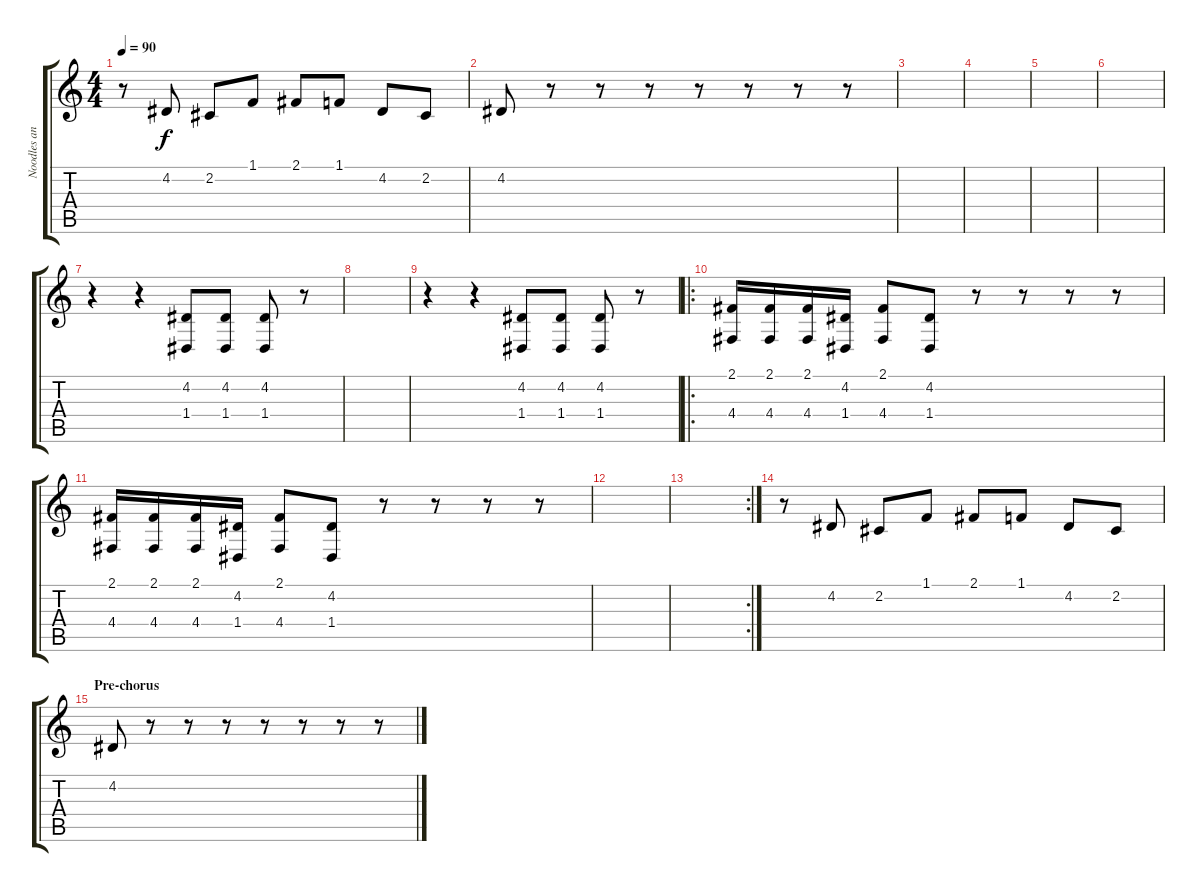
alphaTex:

\track ("Noodles and Greg.K (Backvocals)" "Noodles an") {instrument englishhorn}
\staff {score tabs}
\tuning (E4 B3 G3 D3 A2 E2) {hide}
\ts (4 4)
\tempo 90
\clef g2
\ks c
r.8{dy f instrument englishhorn} 4.2.8 2.2.8 1.1.8 2.1.8 1.1.8 4.2.8 2.2.8 |
4.2.8 r.8 r.8 r.8 r.8 r.8 r.8 r.8 |
|
|
|
|
r.4 r.4 (4.2 1.4).8 (4.2 1.4).8 (4.2 1.4).8 r.8 |
|
r.4 r.4 (4.2 1.4).8 (4.2 1.4).8 (4.2 1.4).8 r.8 |
\ro
(2.1 4.4).16 (2.1 4.4).16 (2.1 4.4).16 (4.2 1.4).16 (2.1 4.4).8 (4.2 1.4).8 r.8 r.8 r.8 r.8 |
(2.1 4.4).16 (2.1 4.4).16 (2.1 4.4).16 (4.2 1.4).16 (2.1 4.4).8 (4.2 1.4).8 r.8 r.8 r.8 r.8 |
|
\rc 2
|
r.8 4.2.8 2.2.8 1.1.8 2.1.8 1.1.8 4.2.8 2.2.8 |
\section ("" "Pre-chorus")
4.2.8 r.8 r.8 r.8 r.8 r.8 r.8 r.8
